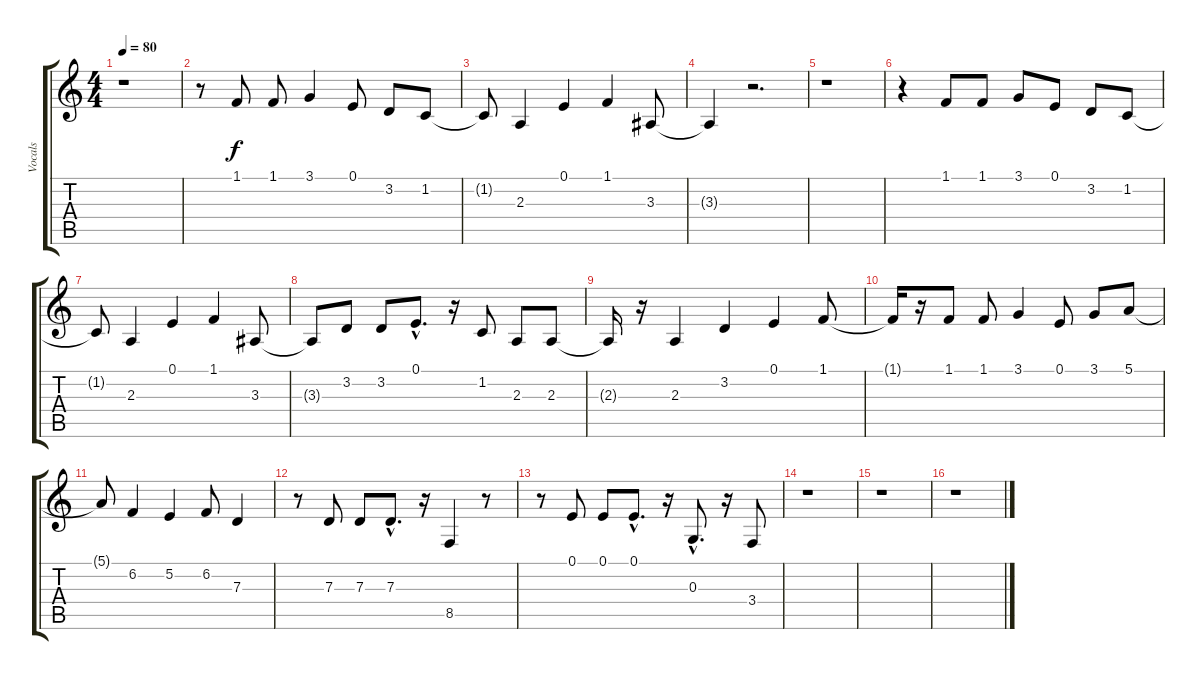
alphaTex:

\track ("Vocals" "Vocals") {instrument violin}
\staff {score tabs}
\tuning (E4 B3 G3 D3 A2 E2) {hide}
\ts (4 4)
\tempo 80
\clef g2
\ks c
r.1{dy f} |
r.8 1.1.8 1.1.8 3.1.4 0.1.8 3.2.8 1.2.8 |
1.2{t}.8 2.3.4 0.1.4 1.1.4 3.3.8 |
3.3{t}.4 r.2{d} |
r.1 |
r.4 1.1.8 1.1.8 3.1.8 0.1.8 3.2.8 1.2.8 |
1.2{t}.8 2.3.4 0.1.4 1.1.4 3.3.8 |
3.3{t}.8 3.2.8 3.2.8 0.1{hac}.8{d} r.16 1.2.8 2.3.8 2.3.8 |
2.3{t}.16 r.16 2.3.4 3.2.4 0.1.4 1.1.8 |
1.1{t}.16 r.16 1.1.8 1.1.8 3.1.4 0.1.8 3.1.8 5.1.8 |
5.1{t}.8 6.2.4 5.2.4 6.2.8 7.3.4 |
r.8 7.3.8 7.3.8 7.3{hac}.8{d} r.16 8.5.4 r.8 |
r.8 0.1.8 0.1.8 0.1{hac}.8{d} r.16 0.3{hac}.8{d} r.16 3.4.8 |
r.1 |
r.1 |
r.1
